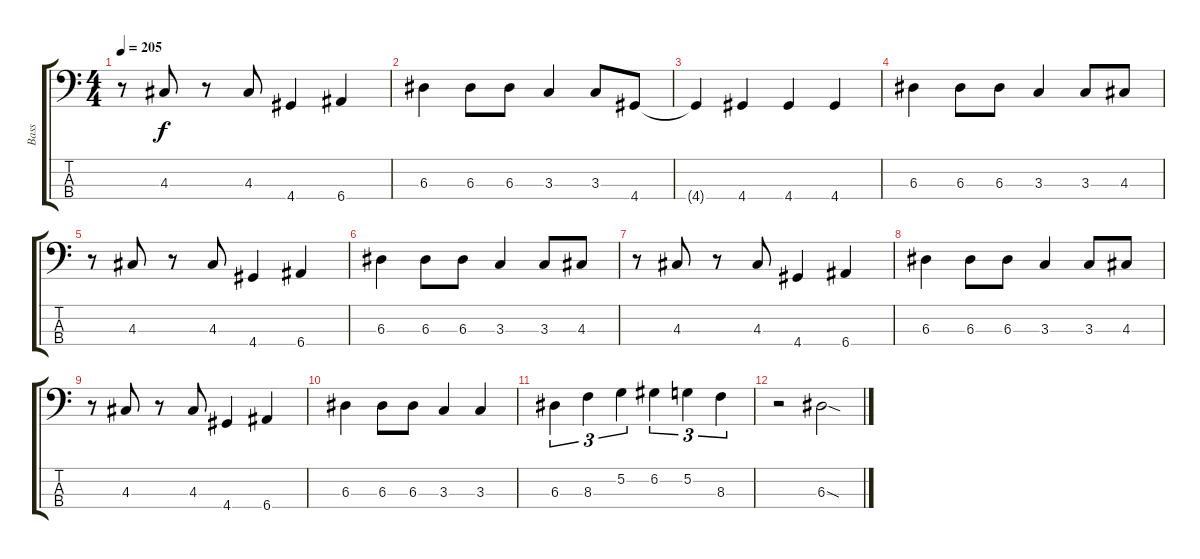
\track ("Bass" "Bass") {instrument electricbassfinger}
\staff {score tabs}
\tuning (G2 D2 A1 E1) {hide}
\ts (4 4)
\tempo 205
\clef f4
\ks c
r.8{dy f} 4.3.8 r.8 4.3.8 4.4.4 6.4.4 |
6.3.4 6.3.8 6.3.8 3.3.4 3.3.8 4.4.8 |
4.4{t}.4 4.4.4 4.4.4 4.4.4 |
6.3.4 6.3.8 6.3.8 3.3.4 3.3.8 4.3.8 |
r.8 4.3.8 r.8 4.3.8 4.4.4 6.4.4 |
6.3.4 6.3.8 6.3.8 3.3.4 3.3.8 4.3.8 |
r.8 4.3.8 r.8 4.3.8 4.4.4 6.4.4 |
6.3.4 6.3.8 6.3.8 3.3.4 3.3.8 4.3.8 |
r.8 4.3.8 r.8 4.3.8 4.4.4 6.4.4 |
6.3.4 6.3.8 6.3.8 3.3.4 3.3.4 |
6.3.4{tu (3 2)} 8.3.4{tu (3 2)} 5.2.4{tu (3 2)} 6.2.4{tu (3 2)} 5.2.4{tu (3 2)} 8.3.4{tu (3 2)} |
r.2 6.3{sod}.2
